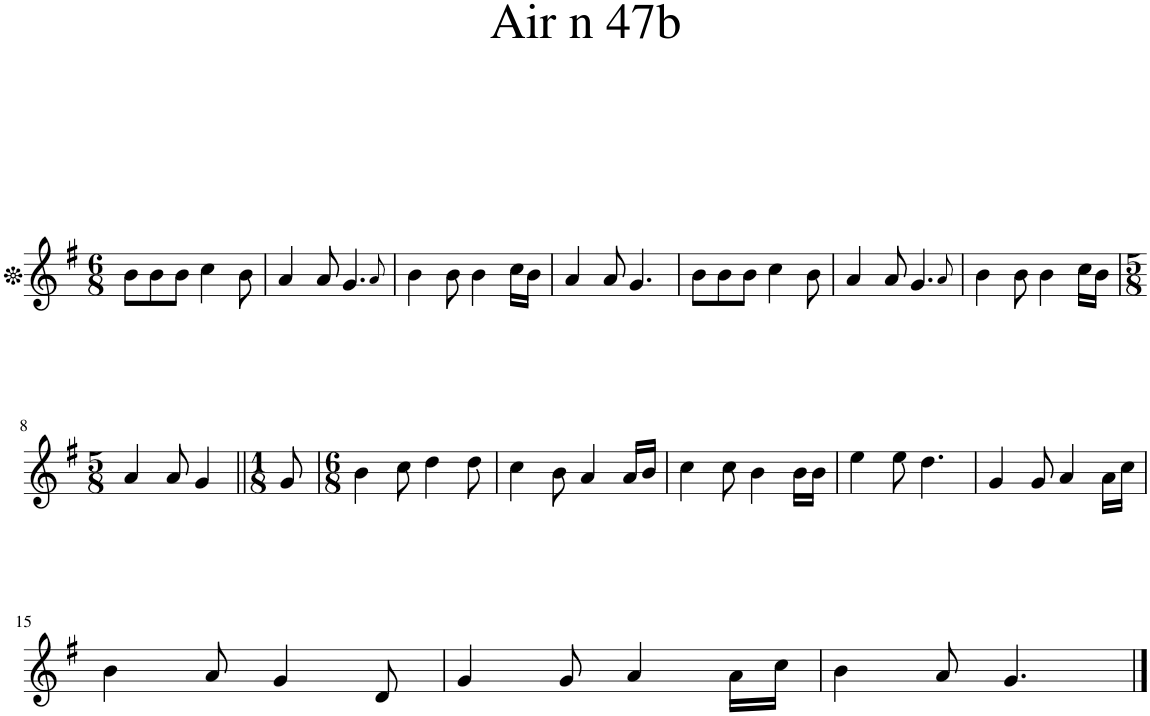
**kern
*part1
*staff1
*I"Piano
*I'Pno.
*clefG2
*k[f#]
*M6/8
=1
8b\L
8b\
8b\J
4cc\
8b\
=2
4a/
8a/
4.g/
8qa/
=3
4b\
8b\
4b\
16cc\LL
16b\JJ
=4
4a/
8a/
4.g/
=5
8b\L
8b\
8b\J
4cc\
8b\
=6
4a/
8a/
4.g/
8qa/
=7
4b\
8b\
4b\
16cc\LL
16b\JJ
!!LO:LB:g=z
=8
*M5/8
4a/
8a/
4g/
=9||
*M1/8
8g/
=10
*M6/8
4b\
8cc\
4dd\
8dd\
=11
4cc\
8b\
4a/
16a/LL
16b/JJ
=12
4cc\
8cc\
4b\
16b\LL
16b\JJ
=13
4ee\
8ee\
4.dd\
=14
4g/
8g/
4a/
16a\LL
16cc\JJ
!!LO:LB:g=z
=15
4b\
8a/
4g/
8d/
=16
4g/
8g/
4a/
16a\LL
16cc\JJ
=17
4b\
8a/
4.g/
==
*-
